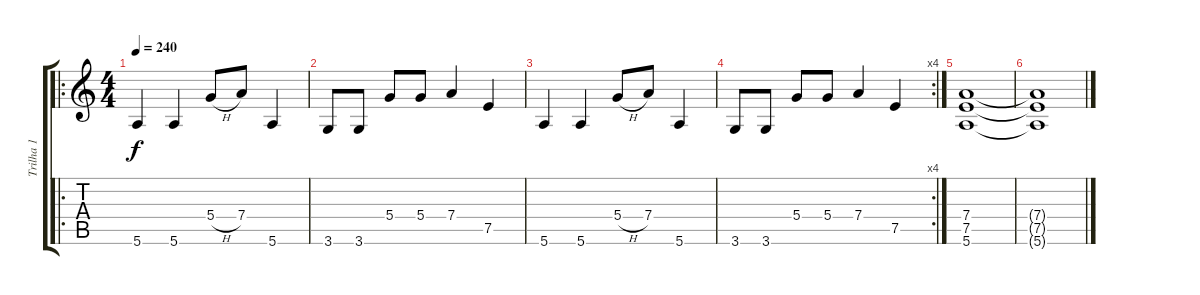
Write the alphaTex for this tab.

\track ("Trilha 1" "Trilha 1") {instrument distortionguitar}
\staff {score tabs}
\tuning (E4 B3 G3 D3 A2 E2) {hide}
\ro
\ts (4 4)
\tempo 240
\clef g2
\ks c
5.6.4{dy f} 5.6.4 5.4{h}.8 7.4.8 5.6.4 |
3.6.8 3.6.8 5.4.8 5.4.8 7.4.4 7.5.4 |
5.6.4 5.6.4 5.4{h}.8 7.4.8 5.6.4 |
\rc 4
3.6.8 3.6.8 5.4.8 5.4.8 7.4.4 7.5.4 |
(7.4 7.5 5.6).1 |
(7.4{t} 7.5{t} 5.6{t}).1
